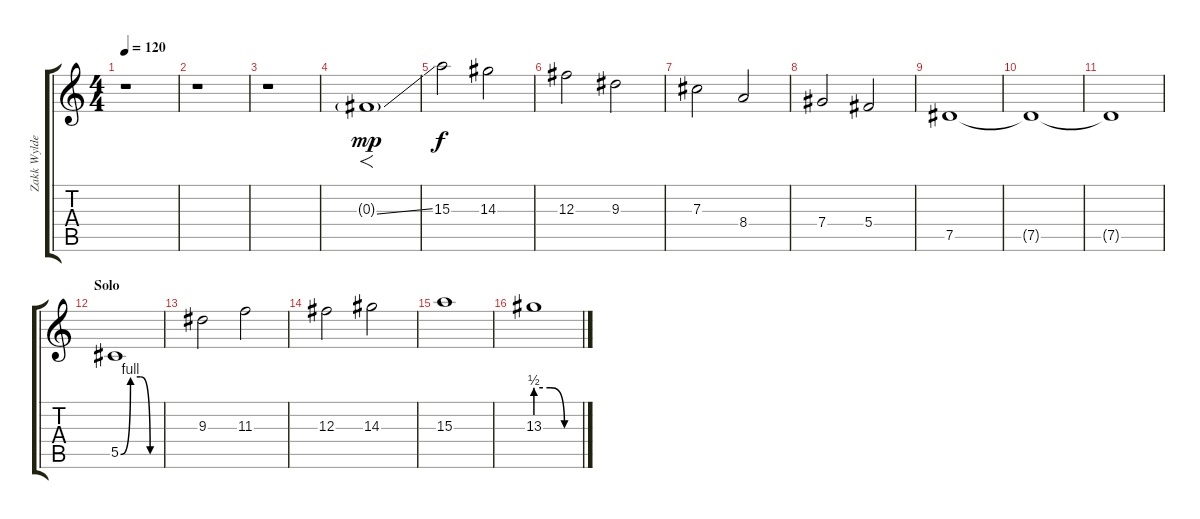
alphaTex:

\track ("Zakk Wylde - Electric" "Zakk Wylde") {instrument overdrivenguitar}
\staff {score tabs}
\tuning (Eb4 Bb3 Gb3 Db3 Ab2 Eb2) {hide}
\ts (4 4)
\tempo 120
\clef g2
\ks c
r.1{dy f} |
r.1 |
r.1 |
0.3{ss g}.1{f dy mp} |
15.3.2{dy f} 14.3.2 |
12.3.2 9.3.2 |
7.3.2 8.4.2 |
7.4.2 5.4.2 |
7.5.1 |
7.5{t}.1 |
7.5{t}.1 |
\section ("" "Solo")
5.5{be (custom 0 0 15 4 30 4 45 0 60 0)}.1 |
9.3.2 11.3.2 |
12.3.2 14.3.2 |
15.3.1 |
13.3{be (custom 0 2 20 2 40 0 60 0)}.1
